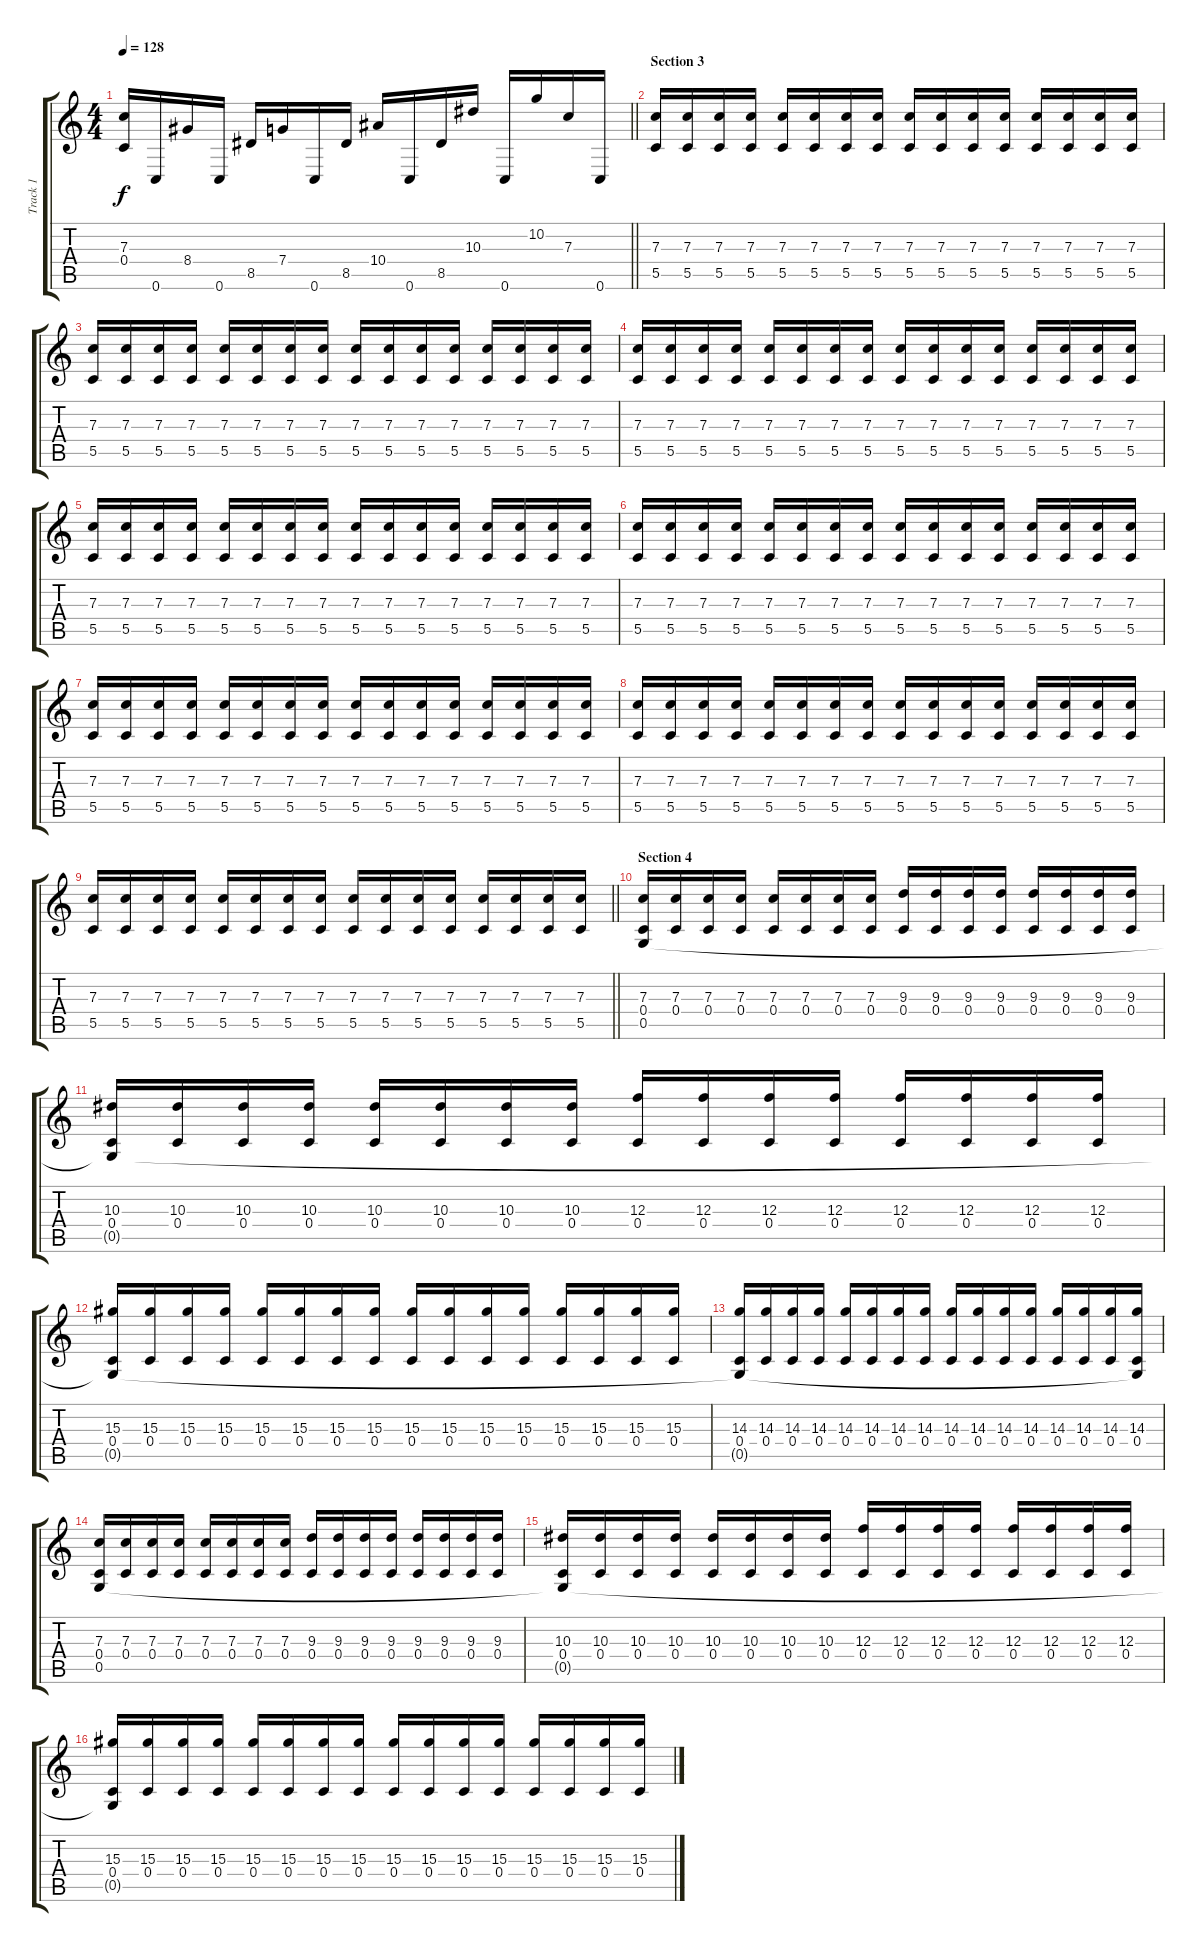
\track ("Track 1" "Track 1") {instrument distortionguitar}
\staff {score tabs}
\tuning (D4 A3 F3 C3 G2 C2) {hide}
\ts (4 4)
\tempo 128
\clef g2
\barLineRight lightlight
\ks c
(7.3 0.4).16{dy f} 0.6.16 8.4.16 0.6.16 8.5.16 7.4.16 0.6.16 8.5.16 10.4.16 0.6.16 8.5.16 10.3.16 0.6.16 10.2.16 7.3.16 0.6.16 |
\section ("" "Section 3")
(7.3 5.5).16{volume 13} (7.3 5.5).16 (7.3 5.5).16 (7.3 5.5).16 (7.3 5.5).16 (7.3 5.5).16 (7.3 5.5).16 (7.3 5.5).16 (7.3 5.5).16 (7.3 5.5).16 (7.3 5.5).16 (7.3 5.5).16 (7.3 5.5).16 (7.3 5.5).16 (7.3 5.5).16 (7.3 5.5).16 |
(7.3 5.5).16 (7.3 5.5).16 (7.3 5.5).16 (7.3 5.5).16 (7.3 5.5).16 (7.3 5.5).16 (7.3 5.5).16 (7.3 5.5).16 (7.3 5.5).16 (7.3 5.5).16 (7.3 5.5).16 (7.3 5.5).16 (7.3 5.5).16 (7.3 5.5).16 (7.3 5.5).16 (7.3 5.5).16 |
(7.3 5.5).16 (7.3 5.5).16 (7.3 5.5).16 (7.3 5.5).16 (7.3 5.5).16 (7.3 5.5).16 (7.3 5.5).16 (7.3 5.5).16 (7.3 5.5).16 (7.3 5.5).16 (7.3 5.5).16 (7.3 5.5).16 (7.3 5.5).16 (7.3 5.5).16 (7.3 5.5).16 (7.3 5.5).16 |
(7.3 5.5).16 (7.3 5.5).16 (7.3 5.5).16 (7.3 5.5).16 (7.3 5.5).16 (7.3 5.5).16 (7.3 5.5).16 (7.3 5.5).16 (7.3 5.5).16 (7.3 5.5).16 (7.3 5.5).16 (7.3 5.5).16 (7.3 5.5).16 (7.3 5.5).16 (7.3 5.5).16 (7.3 5.5).16 |
(7.3 5.5).16 (7.3 5.5).16 (7.3 5.5).16 (7.3 5.5).16 (7.3 5.5).16 (7.3 5.5).16 (7.3 5.5).16 (7.3 5.5).16 (7.3 5.5).16 (7.3 5.5).16 (7.3 5.5).16 (7.3 5.5).16 (7.3 5.5).16 (7.3 5.5).16 (7.3 5.5).16 (7.3 5.5).16 |
(7.3 5.5).16 (7.3 5.5).16 (7.3 5.5).16 (7.3 5.5).16 (7.3 5.5).16 (7.3 5.5).16 (7.3 5.5).16 (7.3 5.5).16 (7.3 5.5).16 (7.3 5.5).16 (7.3 5.5).16 (7.3 5.5).16 (7.3 5.5).16 (7.3 5.5).16 (7.3 5.5).16 (7.3 5.5).16 |
(7.3 5.5).16 (7.3 5.5).16 (7.3 5.5).16 (7.3 5.5).16 (7.3 5.5).16 (7.3 5.5).16 (7.3 5.5).16 (7.3 5.5).16 (7.3 5.5).16 (7.3 5.5).16 (7.3 5.5).16 (7.3 5.5).16 (7.3 5.5).16 (7.3 5.5).16 (7.3 5.5).16 (7.3 5.5).16 |
\barLineRight lightlight
(7.3 5.5).16 (7.3 5.5).16 (7.3 5.5).16 (7.3 5.5).16 (7.3 5.5).16 (7.3 5.5).16 (7.3 5.5).16 (7.3 5.5).16 (7.3 5.5).16 (7.3 5.5).16 (7.3 5.5).16 (7.3 5.5).16 (7.3 5.5).16 (7.3 5.5).16 (7.3 5.5).16 (7.3 5.5).16 |
\section ("" "Section 4")
(7.3 0.4 0.5).16 (7.3 0.4).16 (7.3 0.4).16 (7.3 0.4).16 (7.3 0.4).16 (7.3 0.4).16 (7.3 0.4).16 (7.3 0.4).16 (9.3 0.4).16 (9.3 0.4).16 (9.3 0.4).16 (9.3 0.4).16 (9.3 0.4).16 (9.3 0.4).16 (9.3 0.4).16 (9.3 0.4).16 |
(10.3 0.4 0.5{t}).16 (10.3 0.4).16 (10.3 0.4).16 (10.3 0.4).16 (10.3 0.4).16 (10.3 0.4).16 (10.3 0.4).16 (10.3 0.4).16 (12.3 0.4).16 (12.3 0.4).16 (12.3 0.4).16 (12.3 0.4).16 (12.3 0.4).16 (12.3 0.4).16 (12.3 0.4).16 (12.3 0.4).16 |
(15.3 0.4 0.5{t}).16 (15.3 0.4).16 (15.3 0.4).16 (15.3 0.4).16 (15.3 0.4).16 (15.3 0.4).16 (15.3 0.4).16 (15.3 0.4).16 (15.3 0.4).16 (15.3 0.4).16 (15.3 0.4).16 (15.3 0.4).16 (15.3 0.4).16 (15.3 0.4).16 (15.3 0.4).16 (15.3 0.4).16 |
(14.3 0.4 0.5{t}).16 (14.3 0.4).16 (14.3 0.4).16 (14.3 0.4).16 (14.3 0.4).16 (14.3 0.4).16 (14.3 0.4).16 (14.3 0.4).16 (14.3 0.4).16 (14.3 0.4).16 (14.3 0.4).16 (14.3 0.4).16 (14.3 0.4).16 (14.3 0.4).16 (14.3 0.4).16 (14.3 0.4 0.5{t}).16 |
(7.3 0.4 0.5).16 (7.3 0.4).16 (7.3 0.4).16 (7.3 0.4).16 (7.3 0.4).16 (7.3 0.4).16 (7.3 0.4).16 (7.3 0.4).16 (9.3 0.4).16 (9.3 0.4).16 (9.3 0.4).16 (9.3 0.4).16 (9.3 0.4).16 (9.3 0.4).16 (9.3 0.4).16 (9.3 0.4).16 |
(10.3 0.4 0.5{t}).16 (10.3 0.4).16 (10.3 0.4).16 (10.3 0.4).16 (10.3 0.4).16 (10.3 0.4).16 (10.3 0.4).16 (10.3 0.4).16 (12.3 0.4).16 (12.3 0.4).16 (12.3 0.4).16 (12.3 0.4).16 (12.3 0.4).16 (12.3 0.4).16 (12.3 0.4).16 (12.3 0.4).16 |
(15.3 0.4 0.5{t}).16 (15.3 0.4).16 (15.3 0.4).16 (15.3 0.4).16 (15.3 0.4).16 (15.3 0.4).16 (15.3 0.4).16 (15.3 0.4).16 (15.3 0.4).16 (15.3 0.4).16 (15.3 0.4).16 (15.3 0.4).16 (15.3 0.4).16 (15.3 0.4).16 (15.3 0.4).16 (15.3 0.4).16
